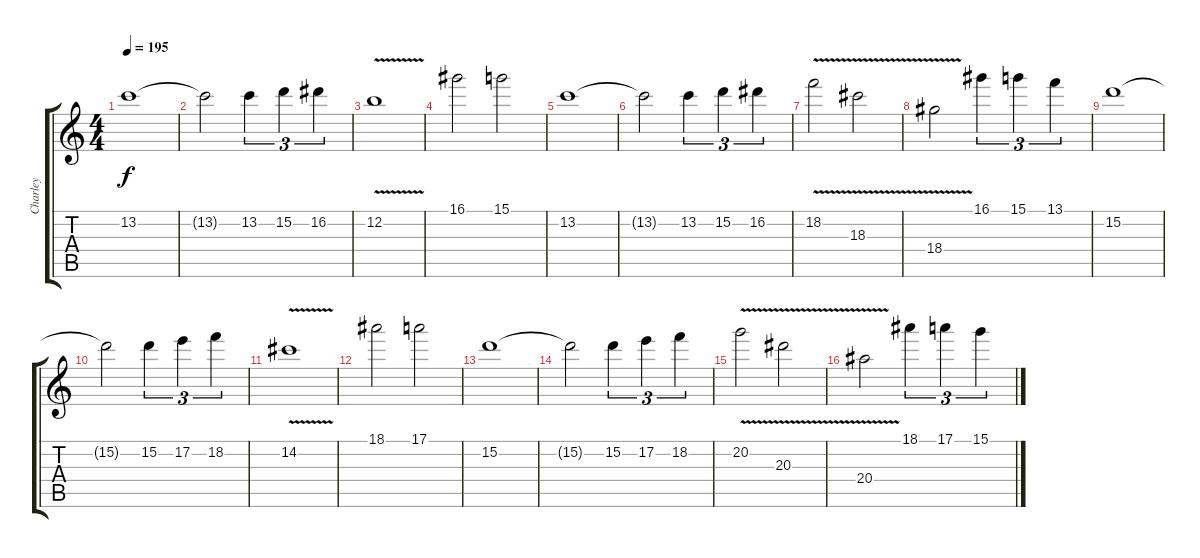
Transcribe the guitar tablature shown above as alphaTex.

\track ("Charley" "Charley") {instrument overdrivenguitar}
\staff {score tabs}
\tuning (E4 B3 G3 D3 A2 E2) {hide}
\ts (4 4)
\tempo 195
\clef g2
\ks aminor
13.2.1{dy f} |
13.2{t}.2 13.2.4{tu (3 2)} 15.2.4{tu (3 2)} 16.2.4{tu (3 2)} |
12.2{v}.1 |
16.1.2 15.1.2 |
13.2.1 |
13.2{t}.2 13.2.4{tu (3 2)} 15.2.4{tu (3 2)} 16.2.4{tu (3 2)} |
18.2{v}.2 18.3{v}.2 |
18.4{v}.2 16.1.4{tu (3 2)} 15.1.4{tu (3 2)} 13.1.4{tu (3 2)} |
15.2.1 |
15.2{t}.2 15.2.4{tu (3 2)} 17.2.4{tu (3 2)} 18.2.4{tu (3 2)} |
14.2{v}.1 |
18.1.2 17.1.2 |
15.2.1 |
15.2{t}.2 15.2.4{tu (3 2)} 17.2.4{tu (3 2)} 18.2.4{tu (3 2)} |
20.2{v}.2 20.3{v}.2 |
20.4{v}.2 18.1.4{tu (3 2)} 17.1.4{tu (3 2)} 15.1.4{tu (3 2)}
